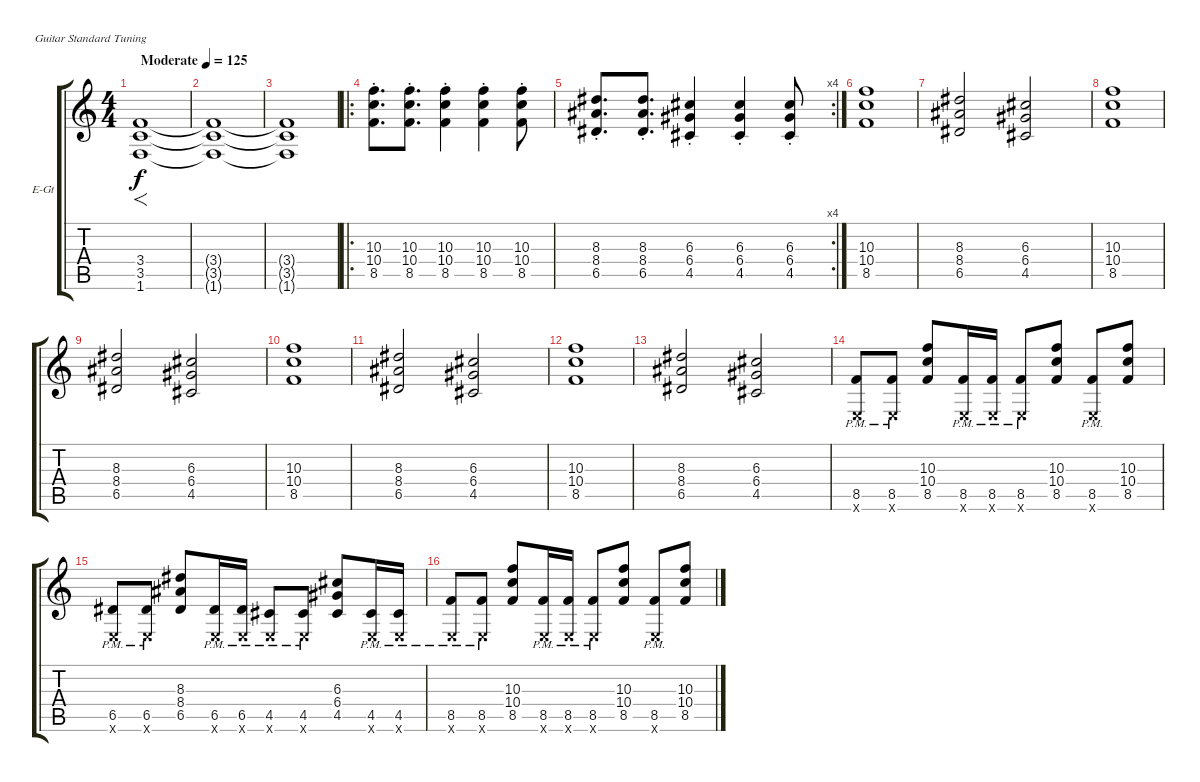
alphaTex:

\bracketExtendMode groupsimilarinstruments
\firstSystemTrackNameOrientation horizontal
\otherSystemsTrackNameOrientation horizontal
\track ("Track 1" "E-Gt") {instrument distortionguitar}
\staff {score tabs}
\tuning (E4 B3 G3 D3 A2 E2)
\ts (4 4)
\beaming (8 2 2 2 2)
\tempo (125 "Moderate")
\clef g2
\ks c
(3.4 3.5 1.6).1{f dy f instrument distortionguitar} |
(3.4{t} 3.5{t} 1.6{t}).1 |
(3.4{t} 3.5{t} 1.6{t}).1 |
\ro
(10.3{st} 10.4{st} 8.5{st}).8{d} (10.3{st} 10.4{st} 8.5{st}).8{d} (10.3{st} 10.4{st} 8.5{st}).4 (10.3{st} 10.4{st} 8.5{st}).4 (10.3{st} 10.4{st} 8.5{st}).8 |
\rc 4
(8.3{st} 8.4{st} 6.5{st}).8{d} (8.3{st} 8.4{st} 6.5{st}).8{d} (6.3{st} 6.4{st} 4.5{st}).4 (6.3{st} 6.4{st} 4.5{st}).4 (6.3{st} 6.4{st} 4.5{st}).8 |
(10.3 10.4 8.5).1 |
(8.3 8.4 6.5).2 (6.3 6.4 4.5).2 |
(10.3 10.4 8.5).1 |
(8.3 8.4 6.5).2 (6.3 6.4 4.5).2 |
(10.3 10.4 8.5).1 |
(8.3 8.4 6.5).2 (6.3 6.4 4.5).2 |
(10.3 10.4 8.5).1 |
(8.3 8.4 6.5).2 (6.3 6.4 4.5).2 |
(8.5{pm} 0.6{x}).8 (8.5{pm} 0.6{x}).8 (10.3 10.4 8.5).8 (8.5{pm} 0.6{x}).16 (8.5{pm} 0.6{x}).16 (8.5{pm} 0.6{x}).8 (10.3 10.4 8.5).8 (8.5{pm} 0.6{x}).8 (10.3 10.4 8.5).8 |
(6.5{pm} 0.6{x}).8 (6.5{pm} 0.6{x}).8 (8.3 8.4 6.5).8 (6.5{pm} 0.6{x}).16 (6.5{pm} 0.6{x}).16 (4.5{pm} 0.6{x}).8 (4.5{pm} 0.6{x}).8 (6.3 6.4 4.5).8 (4.5{pm} 0.6{x}).16 (4.5{pm} 0.6{x}).16 |
(8.5{pm} 0.6{x}).8 (8.5{pm} 0.6{x}).8 (10.3 10.4 8.5).8 (8.5{pm} 0.6{x}).16 (8.5{pm} 0.6{x}).16 (8.5{pm} 0.6{x}).8 (10.3 10.4 8.5).8 (8.5{pm} 0.6{x}).8 (10.3 10.4 8.5).8
